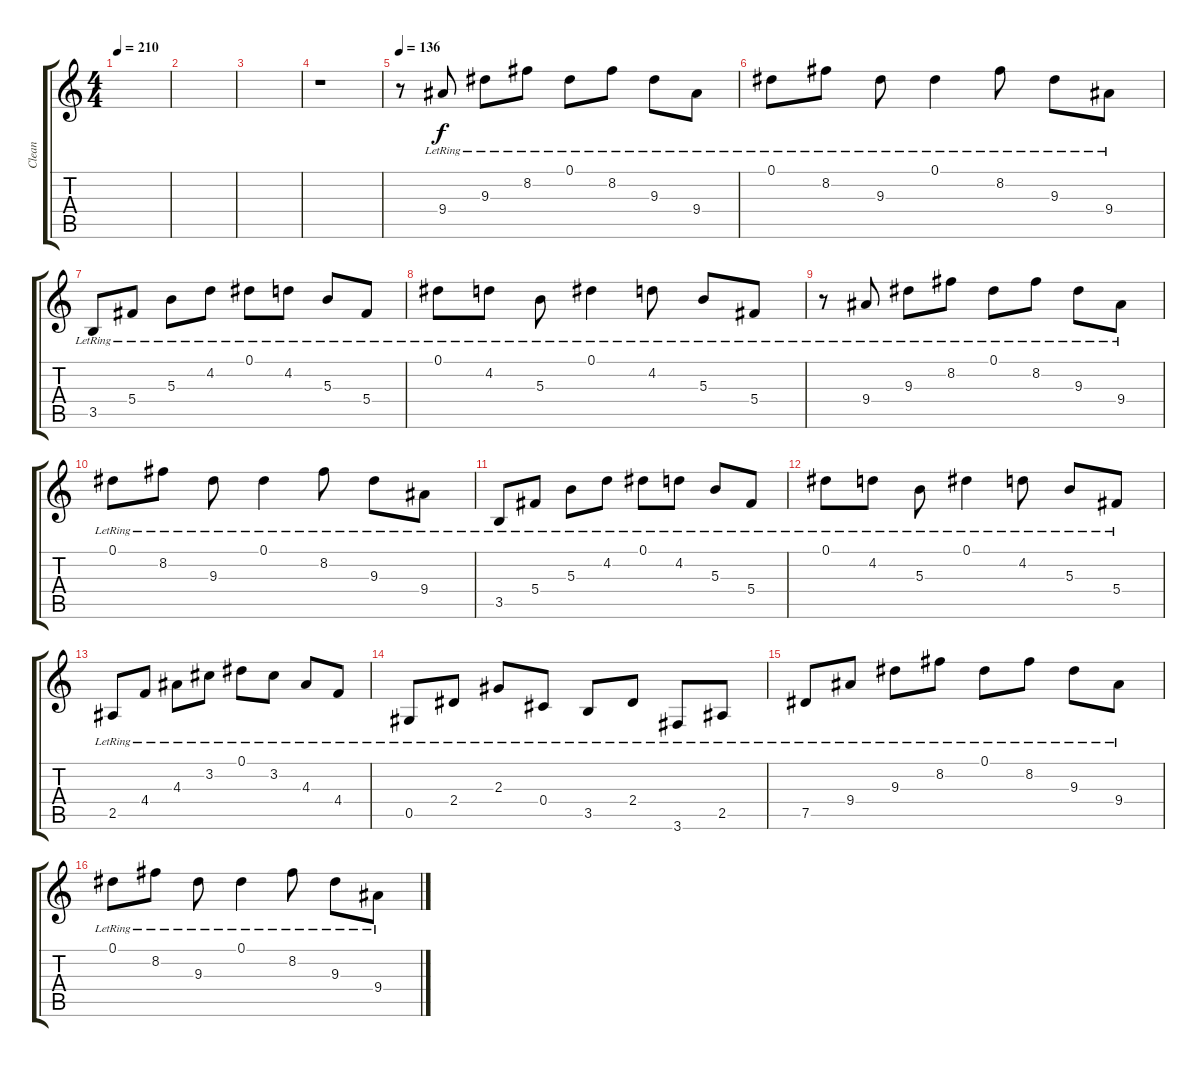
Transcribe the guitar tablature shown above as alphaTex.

\track ("Clean" "Clean") {instrument acousticguitarsteel}
\staff {score tabs}
\tuning (Eb4 Bb3 Gb3 Db3 Ab2 Eb2) {hide}
\ts (4 4)
\tempo 210
\clef g2
\ks c
|
|
|
r.1 |
\tempo 136
r.8 9.4{lr}.8 9.3{lr}.8 8.2{lr}.8 0.1{lr}.8 8.2{lr}.8 9.3{lr}.8 9.4{lr}.8 |
0.1{lr}.8 8.2{lr}.8 9.3{lr}.8 0.1{lr}.4 8.2{lr}.8 9.3{lr}.8 9.4{lr}.8 |
3.5{lr}.8 5.4{lr}.8 5.3{lr}.8 4.2{lr}.8 0.1{lr}.8 4.2{lr}.8 5.3{lr}.8 5.4{lr}.8 |
0.1{lr}.8 4.2{lr}.8 5.3{lr}.8 0.1{lr}.4 4.2{lr}.8 5.3{lr}.8 5.4{lr}.8 |
r.8 9.4{lr}.8 9.3{lr}.8 8.2{lr}.8 0.1{lr}.8 8.2{lr}.8 9.3{lr}.8 9.4{lr}.8 |
0.1{lr}.8 8.2{lr}.8 9.3{lr}.8 0.1{lr}.4 8.2{lr}.8 9.3{lr}.8 9.4{lr}.8 |
3.5{lr}.8 5.4{lr}.8 5.3{lr}.8 4.2{lr}.8 0.1{lr}.8 4.2{lr}.8 5.3{lr}.8 5.4{lr}.8 |
0.1{lr}.8 4.2{lr}.8 5.3{lr}.8 0.1{lr}.4 4.2{lr}.8 5.3{lr}.8 5.4{lr}.8 |
2.5{lr}.8 4.4{lr}.8 4.3{lr}.8 3.2{lr}.8 0.1{lr}.8 3.2{lr}.8 4.3{lr}.8 4.4{lr}.8 |
0.5{lr}.8 2.4{lr}.8 2.3{lr}.8 0.4{lr}.8 3.5{lr}.8 2.4{lr}.8 3.6{lr}.8 2.5{lr}.8 |
7.5{lr}.8 9.4{lr}.8 9.3{lr}.8 8.2{lr}.8 0.1{lr}.8 8.2{lr}.8 9.3{lr}.8 9.4{lr}.8 |
0.1{lr}.8 8.2{lr}.8 9.3{lr}.8 0.1{lr}.4 8.2{lr}.8 9.3{lr}.8 9.4{lr}.8
